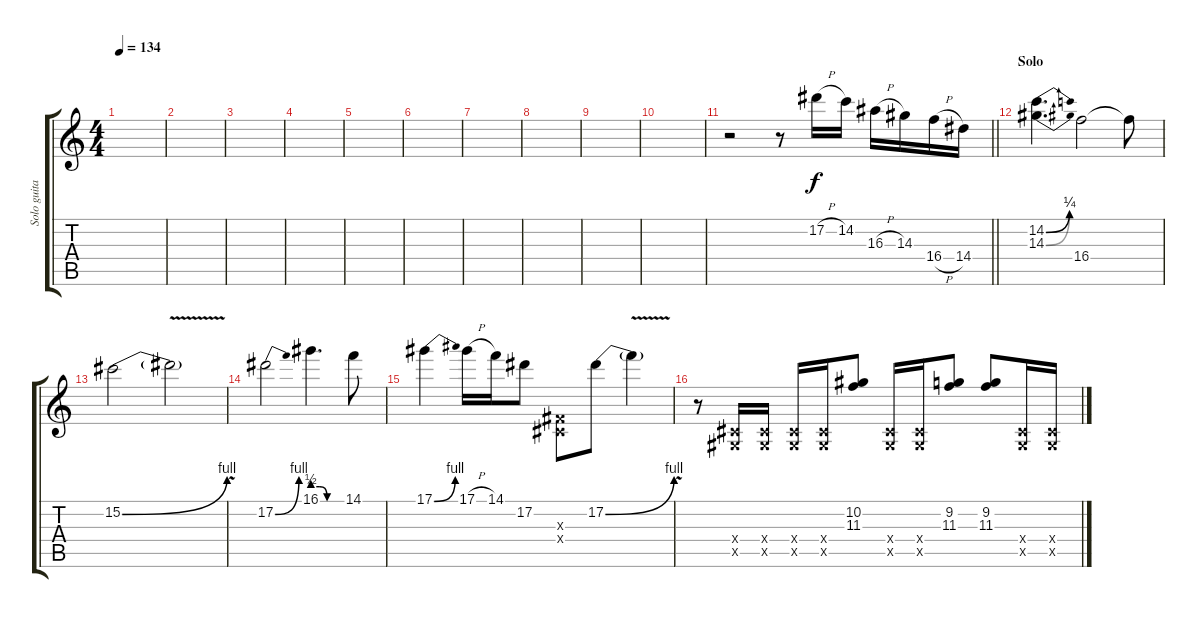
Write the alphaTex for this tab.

\track ("Solo guitar" "Solo guita") {instrument overdrivenguitar}
\staff {score tabs}
\tuning (Eb4 Bb3 Gb3 Db3 Ab2 Eb2) {hide}
\ts (4 4)
\tempo 134
\clef g2
\ks c
|
|
|
|
|
|
|
|
|
|
\barLineRight lightlight
r.2 r.8 17.2{h}.16{volume 16} 14.2.16 16.3{h}.16 14.3.16 16.4{h}.16 14.4.16 |
\section ("" "Solo")
(14.2{be (bend 0 0 60 1)} 14.3{be (bend 0 0 60 1)}).4{d} 16.4.2 16.4{t}.8 |
15.2{be (bend 0 0 60 4)}.2 15.2{v t}.2 |
17.2{be (bend 0 0 60 4)}.2 16.1{be (custom 0 2 15 2 30 0 60 0)}.4{d} 14.1.8 |
17.1{be (bend 0 0 60 4)}.4 17.1{h}.16 14.1.16 17.2.8 (0.3{x} 0.4{x}).8 17.2{be (bend 0 0 60 4)}.8 17.2{v t}.4 |
r.8 (0.4{x} 0.5{x}).16 (0.4{x} 0.5{x}).16 (0.4{x} 0.5{x}).16 (0.4{x} 0.5{x}).16 (10.2 11.3).8 (0.4{x} 0.5{x}).16 (0.4{x} 0.5{x}).16 (9.2 11.3).8 (9.2 11.3).8 (0.4{x} 0.5{x}).16 (0.4{x} 0.5{x}).16
